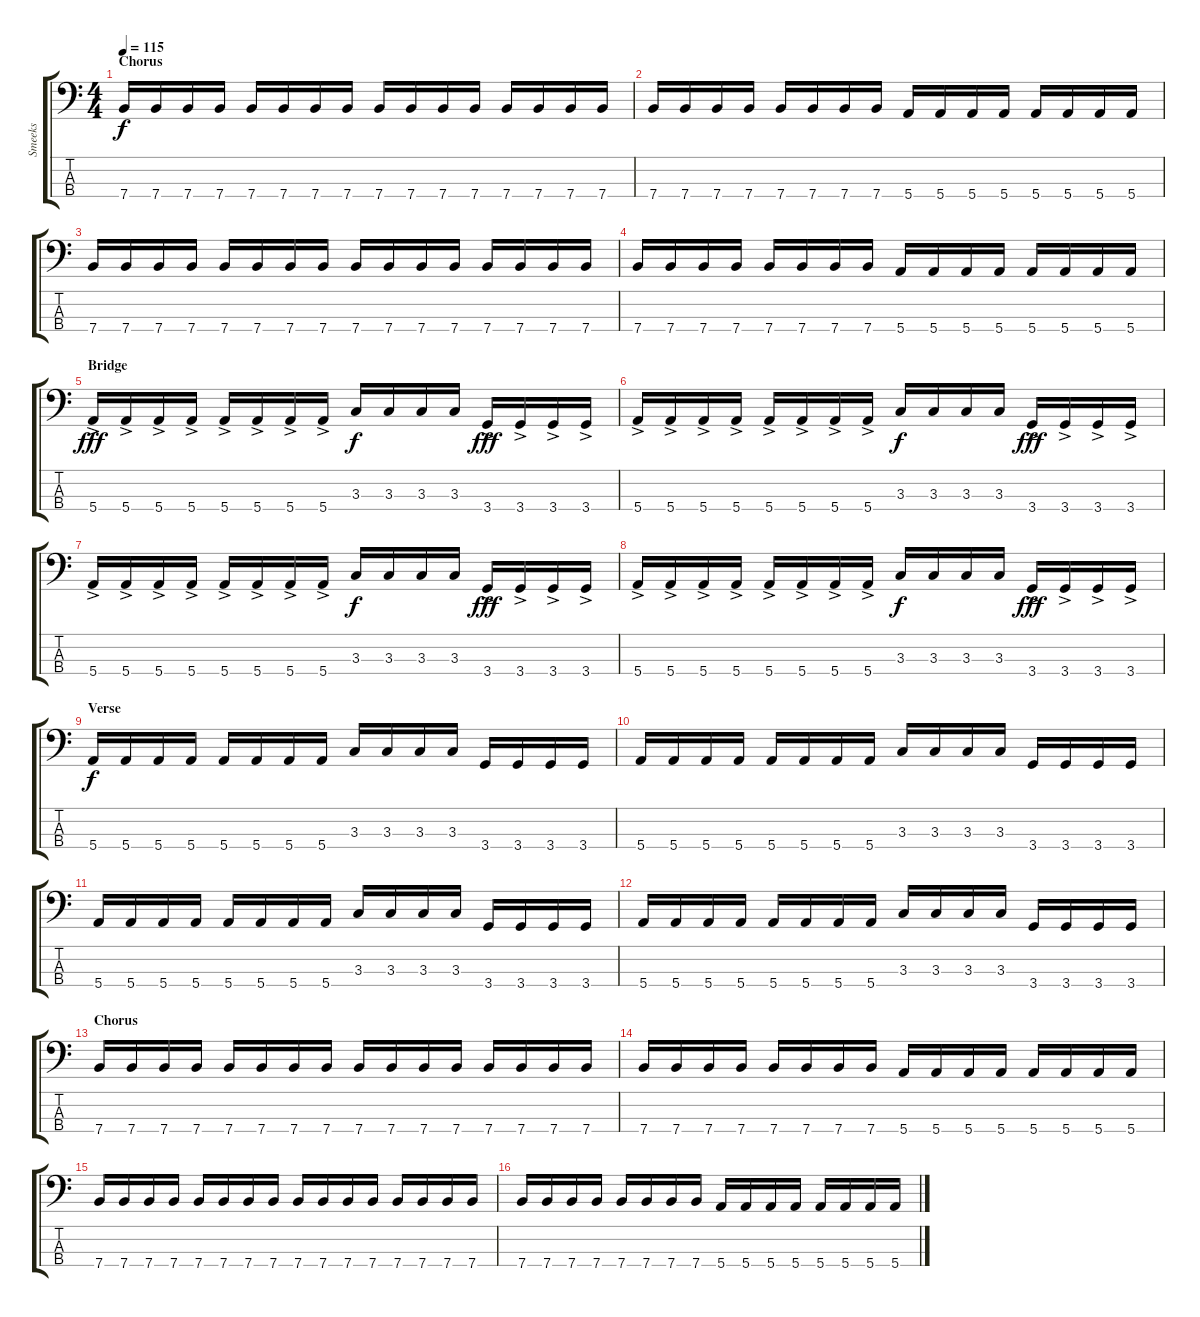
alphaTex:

\track ("Smeeks" "Smeeks") {instrument electricbasspick}
\staff {score tabs}
\tuning (G2 D2 A1 E1) {hide}
\ts (4 4)
\section ("" "Chorus")
\tempo 115
\clef f4
\ks c
7.4.16{dy f} 7.4.16 7.4.16 7.4.16 7.4.16 7.4.16 7.4.16 7.4.16 7.4.16 7.4.16 7.4.16 7.4.16 7.4.16 7.4.16 7.4.16 7.4.16 |
7.4.16 7.4.16 7.4.16 7.4.16 7.4.16 7.4.16 7.4.16 7.4.16 5.4.16 5.4.16 5.4.16 5.4.16 5.4.16 5.4.16 5.4.16 5.4.16 |
7.4.16 7.4.16 7.4.16 7.4.16 7.4.16 7.4.16 7.4.16 7.4.16 7.4.16 7.4.16 7.4.16 7.4.16 7.4.16 7.4.16 7.4.16 7.4.16 |
7.4.16 7.4.16 7.4.16 7.4.16 7.4.16 7.4.16 7.4.16 7.4.16 5.4.16 5.4.16 5.4.16 5.4.16 5.4.16 5.4.16 5.4.16 5.4.16 |
\section ("" "Bridge")
5.4{ac}.16{dy fff} 5.4{ac}.16 5.4{ac}.16 5.4{ac}.16 5.4{ac}.16 5.4{ac}.16 5.4{ac}.16 5.4{ac}.16 3.3.16{dy f} 3.3.16 3.3.16 3.3.16 3.4{ac}.16{dy fff} 3.4{ac}.16 3.4{ac}.16 3.4{ac}.16 |
5.4{ac}.16 5.4{ac}.16 5.4{ac}.16 5.4{ac}.16 5.4{ac}.16 5.4{ac}.16 5.4{ac}.16 5.4{ac}.16 3.3.16{dy f} 3.3.16 3.3.16 3.3.16 3.4{ac}.16{dy fff} 3.4{ac}.16 3.4{ac}.16 3.4{ac}.16 |
5.4{ac}.16 5.4{ac}.16 5.4{ac}.16 5.4{ac}.16 5.4{ac}.16 5.4{ac}.16 5.4{ac}.16 5.4{ac}.16 3.3.16{dy f} 3.3.16 3.3.16 3.3.16 3.4{ac}.16{dy fff} 3.4{ac}.16 3.4{ac}.16 3.4{ac}.16 |
5.4{ac}.16 5.4{ac}.16 5.4{ac}.16 5.4{ac}.16 5.4{ac}.16 5.4{ac}.16 5.4{ac}.16 5.4{ac}.16 3.3.16{dy f} 3.3.16 3.3.16 3.3.16 3.4{ac}.16{dy fff} 3.4{ac}.16 3.4{ac}.16 3.4{ac}.16 |
\section ("" "Verse")
5.4.16{dy f} 5.4.16 5.4.16 5.4.16 5.4.16 5.4.16 5.4.16 5.4.16 3.3.16 3.3.16 3.3.16 3.3.16 3.4.16 3.4.16 3.4.16 3.4.16 |
5.4.16 5.4.16 5.4.16 5.4.16 5.4.16 5.4.16 5.4.16 5.4.16 3.3.16 3.3.16 3.3.16 3.3.16 3.4.16 3.4.16 3.4.16 3.4.16 |
5.4.16 5.4.16 5.4.16 5.4.16 5.4.16 5.4.16 5.4.16 5.4.16 3.3.16 3.3.16 3.3.16 3.3.16 3.4.16 3.4.16 3.4.16 3.4.16 |
5.4.16 5.4.16 5.4.16 5.4.16 5.4.16 5.4.16 5.4.16 5.4.16 3.3.16 3.3.16 3.3.16 3.3.16 3.4.16 3.4.16 3.4.16 3.4.16 |
\section ("" "Chorus")
7.4.16 7.4.16 7.4.16 7.4.16 7.4.16 7.4.16 7.4.16 7.4.16 7.4.16 7.4.16 7.4.16 7.4.16 7.4.16 7.4.16 7.4.16 7.4.16 |
7.4.16 7.4.16 7.4.16 7.4.16 7.4.16 7.4.16 7.4.16 7.4.16 5.4.16 5.4.16 5.4.16 5.4.16 5.4.16 5.4.16 5.4.16 5.4.16 |
7.4.16 7.4.16 7.4.16 7.4.16 7.4.16 7.4.16 7.4.16 7.4.16 7.4.16 7.4.16 7.4.16 7.4.16 7.4.16 7.4.16 7.4.16 7.4.16 |
7.4.16 7.4.16 7.4.16 7.4.16 7.4.16 7.4.16 7.4.16 7.4.16 5.4.16 5.4.16 5.4.16 5.4.16 5.4.16 5.4.16 5.4.16 5.4.16
